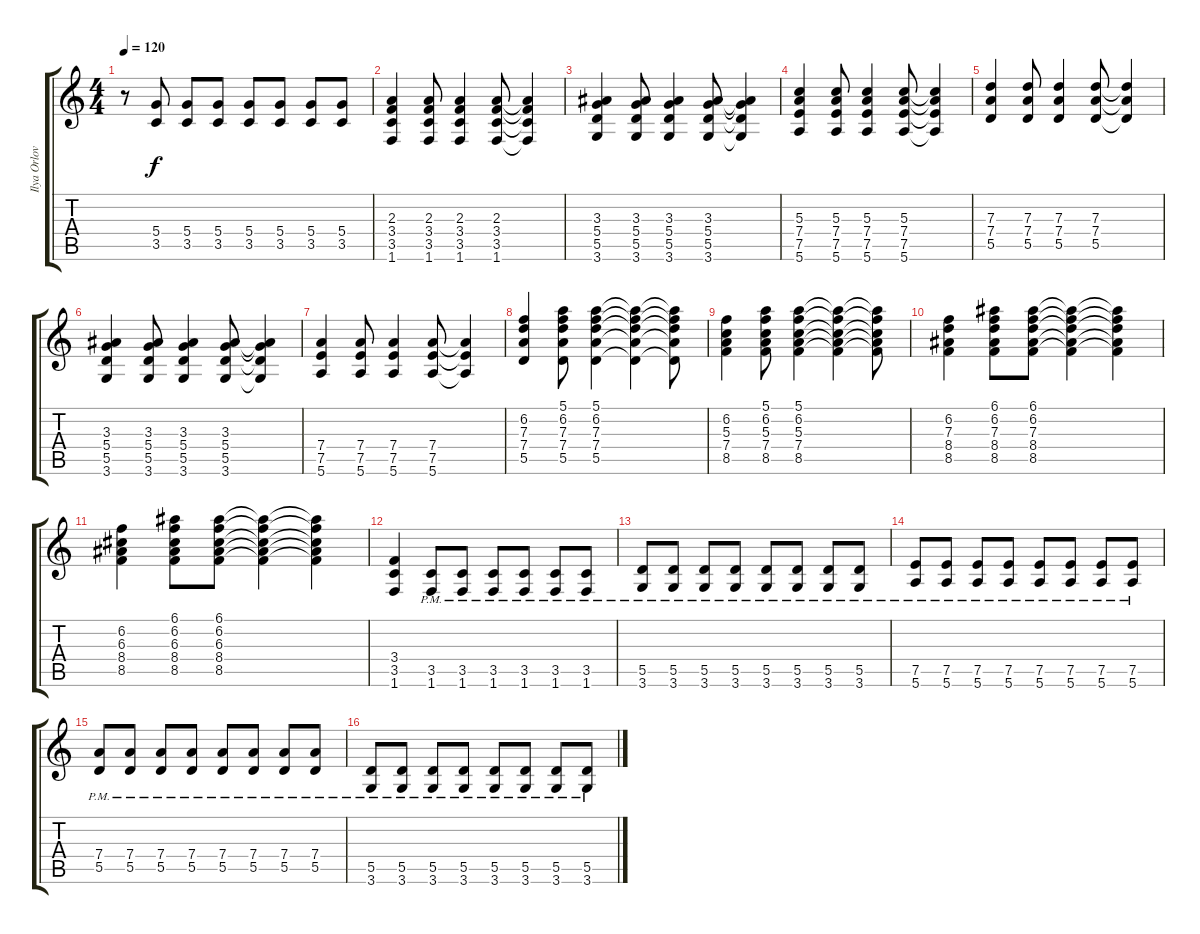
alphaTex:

\track ("Ilya Orlov" "Ilya Orlov") {instrument overdrivenguitar}
\staff {score tabs}
\tuning (E4 B3 G3 D3 A2 E2) {hide}
\ts (4 4)
\tempo 120
\tempo 190
\tempo 120
\clef g2
\ks c
r.8{dy f instrument overdrivenguitar} (5.4 3.5).8 (5.4 3.5).8 (5.4 3.5).8 (5.4 3.5).8 (5.4 3.5).8 (5.4 3.5).8 (5.4 3.5).8 |
(2.3 3.4 3.5 1.6).4 (2.3 3.4 3.5 1.6).8 (2.3 3.4 3.5 1.6).4 (2.3 3.4 3.5 1.6).8 (2.3{t} 3.4{t} 3.5{t} 1.6{t}).4 |
(3.3 5.4 5.5 3.6).4 (3.3 5.4 5.5 3.6).8 (3.3 5.4 5.5 3.6).4 (3.3 5.4 5.5 3.6).8 (3.3{t} 5.4{t} 5.5{t} 3.6{t}).4 |
(5.3 7.4 7.5 5.6).4 (5.3 7.4 7.5 5.6).8 (5.3 7.4 7.5 5.6).4 (5.3 7.4 7.5 5.6).8 (5.3{t} 7.4{t} 7.5{t} 5.6{t}).4 |
(7.3 7.4 5.5).4 (7.3 7.4 5.5).8 (7.3 7.4 5.5).4 (7.3 7.4 5.5).8 (7.3{t} 7.4{t} 5.5{t}).4 |
(3.3 5.4 5.5 3.6).4 (3.3 5.4 5.5 3.6).8 (3.3 5.4 5.5 3.6).4 (3.3 5.4 5.5 3.6).8 (3.3{t} 5.4{t} 5.5{t} 3.6{t}).4 |
(7.4 7.5 5.6).4 (7.4 7.5 5.6).8 (7.4 7.5 5.6).4 (7.4 7.5 5.6).8 (7.4{t} 7.5{t} 5.6{t}).4 |
(6.2 7.3 7.4 5.5).4 (5.1 6.2 7.3 7.4 5.5).8 (5.1 6.2 7.3 7.4 5.5).4 (5.1{t} 6.2{t} 7.3{t} 7.4{t} 5.5{t}).4 (5.1{t} 6.2{t} 7.3{t} 7.4{t} 5.5{t}).8 |
(6.2 5.3 7.4 8.5).4 (5.1 6.2 5.3 7.4 8.5).8 (5.1 6.2 5.3 7.4 8.5).4 (5.1{t} 6.2{t} 5.3{t} 7.4{t} 8.5{t}).4 (5.1{t} 6.2{t} 5.3{t} 7.4{t} 8.5{t}).8 |
(6.2 7.3 8.4 8.5).4 (6.1 6.2 7.3 8.4 8.5).8 (6.1 6.2 7.3 8.4 8.5).8 (6.1{t} 6.2{t} 7.3{t} 8.4{t} 8.5{t}).4 (6.1{t} 6.2{t} 7.3{t} 8.4{t} 8.5{t}).4 |
(6.2 6.3 8.4 8.5).4 (6.1 6.2 6.3 8.4 8.5).8 (6.1 6.2 6.3 8.4 8.5).8 (6.1{t} 6.2{t} 6.3{t} 8.4{t} 8.5{t}).4 (6.1{t} 6.2{t} 6.3{t} 8.4{t} 8.5{t}).4 |
(3.4 3.5 1.6).4 (3.5{pm} 1.6{pm}).8 (3.5{pm} 1.6{pm}).8 (3.5{pm} 1.6{pm}).8 (3.5{pm} 1.6{pm}).8 (3.5{pm} 1.6{pm}).8 (3.5{pm} 1.6{pm}).8 |
(5.5{pm} 3.6{pm}).8 (5.5{pm} 3.6{pm}).8 (5.5{pm} 3.6{pm}).8 (5.5{pm} 3.6{pm}).8 (5.5{pm} 3.6{pm}).8 (5.5{pm} 3.6{pm}).8 (5.5{pm} 3.6{pm}).8 (5.5{pm} 3.6{pm}).8 |
(7.5{pm} 5.6{pm}).8 (7.5{pm} 5.6{pm}).8 (7.5{pm} 5.6{pm}).8 (7.5{pm} 5.6{pm}).8 (7.5{pm} 5.6{pm}).8 (7.5{pm} 5.6{pm}).8 (7.5{pm} 5.6{pm}).8 (7.5{pm} 5.6{pm}).8 |
(7.4{pm} 5.5{pm}).8 (7.4{pm} 5.5{pm}).8 (7.4{pm} 5.5{pm}).8 (7.4{pm} 5.5{pm}).8 (7.4{pm} 5.5{pm}).8 (7.4{pm} 5.5{pm}).8 (7.4{pm} 5.5{pm}).8 (7.4{pm} 5.5{pm}).8 |
(5.5{pm} 3.6{pm}).8 (5.5{pm} 3.6{pm}).8 (5.5{pm} 3.6{pm}).8 (5.5{pm} 3.6{pm}).8 (5.5{pm} 3.6{pm}).8 (5.5{pm} 3.6{pm}).8 (5.5{pm} 3.6{pm}).8 (5.5{pm} 3.6{pm}).8
